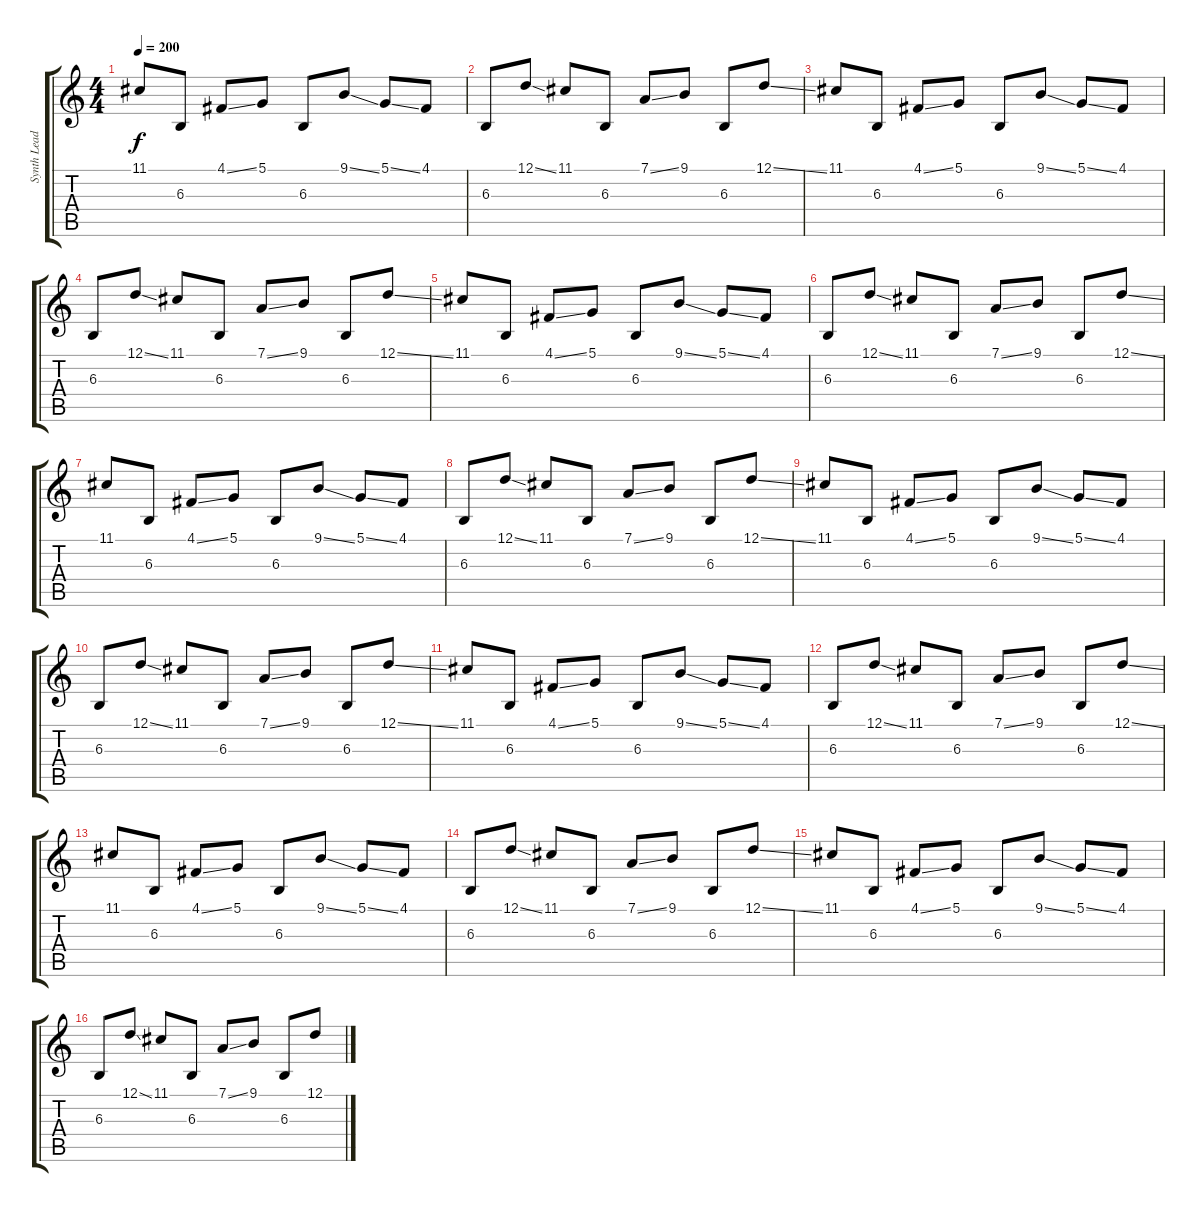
\track ("Synth Lead" "Synth Lead") {instrument lead2sawtooth}
\staff {score tabs}
\tuning (D4 A3 F3 C3 G2 D2) {hide}
\ts (4 4)
\tempo 200
\clef g2
\ks c
11.1.8{dy f} 6.3.8 4.1{ss}.8 5.1.8 6.3.8 9.1{ss}.8 5.1{ss}.8 4.1.8 |
6.3.8 12.1{ss}.8 11.1.8 6.3.8 7.1{ss}.8 9.1.8 6.3.8 12.1{ss}.8 |
11.1.8 6.3.8 4.1{ss}.8 5.1.8 6.3.8 9.1{ss}.8 5.1{ss}.8 4.1.8 |
6.3.8 12.1{ss}.8 11.1.8 6.3.8 7.1{ss}.8 9.1.8 6.3.8 12.1{ss}.8 |
11.1.8 6.3.8 4.1{ss}.8 5.1.8 6.3.8 9.1{ss}.8 5.1{ss}.8 4.1.8 |
6.3.8 12.1{ss}.8 11.1.8 6.3.8 7.1{ss}.8 9.1.8 6.3.8 12.1{ss}.8 |
11.1.8 6.3.8 4.1{ss}.8 5.1.8 6.3.8 9.1{ss}.8 5.1{ss}.8 4.1.8 |
6.3.8 12.1{ss}.8 11.1.8 6.3.8 7.1{ss}.8 9.1.8 6.3.8 12.1{ss}.8 |
11.1.8 6.3.8 4.1{ss}.8 5.1.8 6.3.8 9.1{ss}.8 5.1{ss}.8 4.1.8 |
6.3.8 12.1{ss}.8 11.1.8 6.3.8 7.1{ss}.8 9.1.8 6.3.8 12.1{ss}.8 |
11.1.8 6.3.8 4.1{ss}.8 5.1.8 6.3.8 9.1{ss}.8 5.1{ss}.8 4.1.8 |
6.3.8 12.1{ss}.8 11.1.8 6.3.8 7.1{ss}.8 9.1.8 6.3.8 12.1{ss}.8 |
11.1.8 6.3.8 4.1{ss}.8 5.1.8 6.3.8 9.1{ss}.8 5.1{ss}.8 4.1.8 |
6.3.8 12.1{ss}.8 11.1.8 6.3.8 7.1{ss}.8 9.1.8 6.3.8 12.1{ss}.8 |
11.1.8 6.3.8 4.1{ss}.8 5.1.8 6.3.8 9.1{ss}.8 5.1{ss}.8 4.1.8 |
6.3.8 12.1{ss}.8 11.1.8 6.3.8 7.1{ss}.8 9.1.8 6.3.8 12.1{ss}.8
